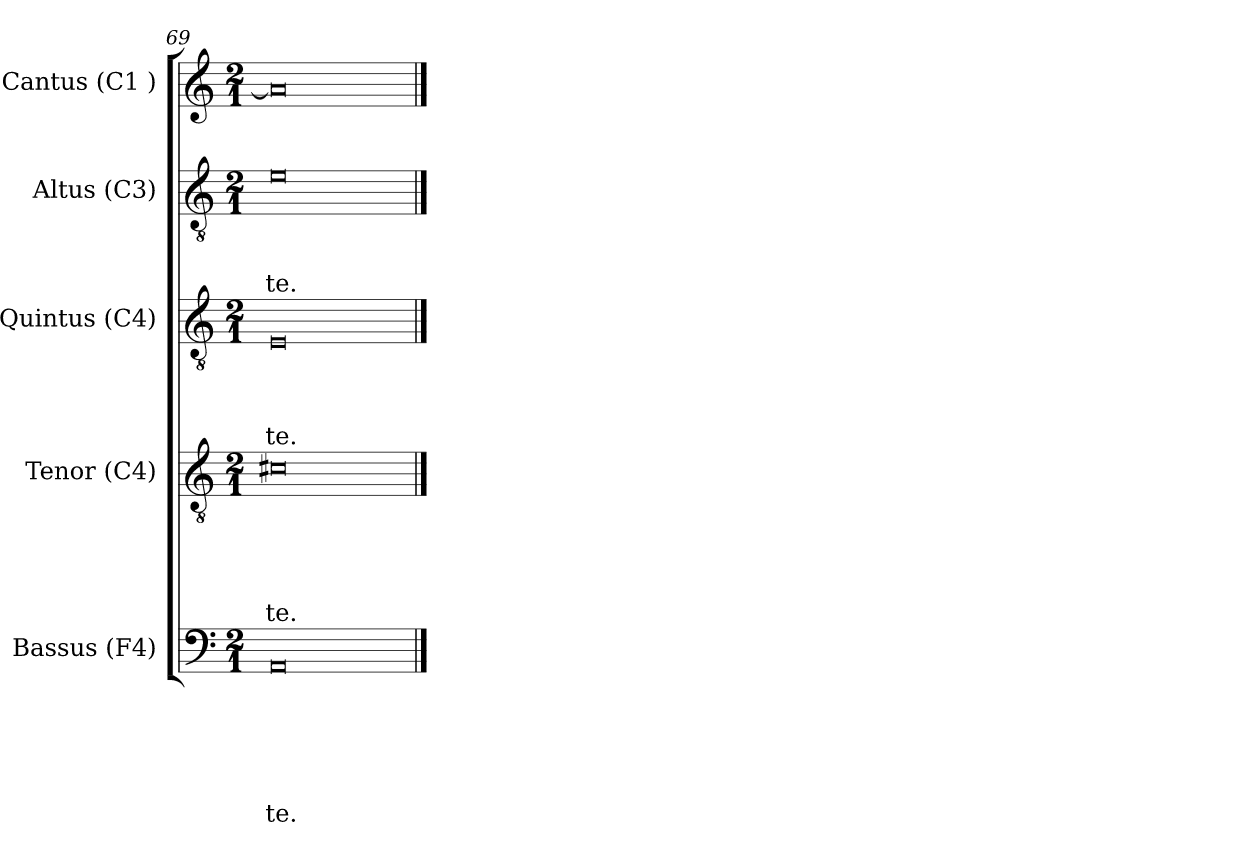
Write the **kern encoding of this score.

**kern	**text	**text	**text	**text	**text	**text	**kern	**text	**text	**text	**text	**text	**kern	**text	**text	**text	**text	**kern	**text	**text	**text	**kern
*part5	*part5	*part5	*part5	*part5	*part5	*part5	*part4	*part4	*part4	*part4	*part4	*part4	*part3	*part3	*part3	*part3	*part3	*part2	*part2	*part2	*part2	*part1
*staff5	*staff5	*staff5	*staff5	*staff5	*staff5	*staff5	*staff4	*staff4	*staff4	*staff4	*staff4	*staff4	*staff3	*staff3	*staff3	*staff3	*staff3	*staff2	*staff2	*staff2	*staff2	*staff1
*I"Bassus (F4)	*	*	*	*	*	*	*I"Tenor (C4)	*	*	*	*	*	*I"Quintus (C4)	*	*	*	*	*I"Altus (C3)	*	*	*	*I"Cantus (C1 )
*I'B.	*	*	*	*	*	*	*I'T.	*	*	*	*	*	*I'Q.	*	*	*	*	*I'A.	*	*	*	*I'C.
*clefF4	*	*	*	*	*	*	*clefGv2	*	*	*	*	*	*clefGv2	*	*	*	*	*clefGv2	*	*	*	*clefG2
*k[]	*	*	*	*	*	*	*k[]	*	*	*	*	*	*k[]	*	*	*	*	*k[]	*	*	*	*k[]
*C:	*	*	*	*	*	*	*C:	*	*	*	*	*	*C:	*	*	*	*	*C:	*	*	*	*C:
*M2/1	*	*	*	*	*	*	*M2/1	*	*	*	*	*	*M2/1	*	*	*	*	*M2/1	*	*	*	*M2/1
=69	=69	=69	=69	=69	=69	=69	=69	=69	=69	=69	=69	=69	=69	=69	=69	=69	=69	=69	=69	=69	=69	=69
!	!	!	!	!	!	!LO:LY:b:rj	!	!	!	!	!	!LO:LY:b:rj	!	!	!	!	!LO:LY:b:rj	!	!	!	!LO:LY:b:rj	!
0AA	.	.	.	.	.	-te.	0c#X	.	.	.	.	-te.	0E	.	.	.	-te.	0e	.	.	-te.	0a]
==	==	==	==	==	==	==	==	==	==	==	==	==	==	==	==	==	==	==	==	==	==	==
*-	*-	*-	*-	*-	*-	*-	*-	*-	*-	*-	*-	*-	*-	*-	*-	*-	*-	*-	*-	*-	*-	*-
